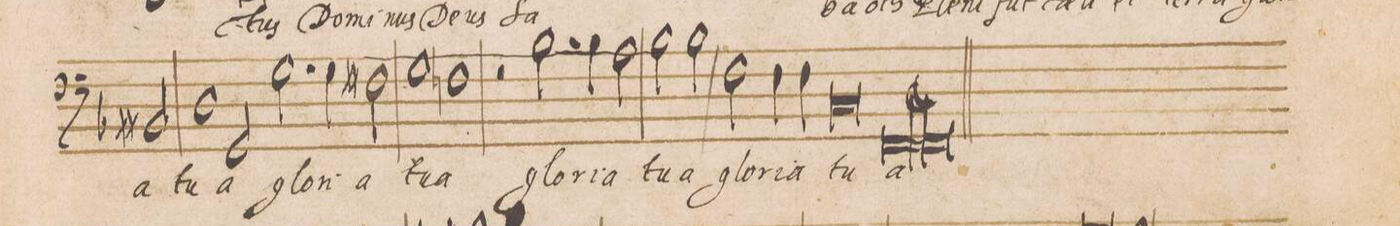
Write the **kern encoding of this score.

**kern	**text
*I"BASVS	*
*clefF4	*
*k[b-]	*
*met(c|)	*
*M2/1	*
2BBn/	-a
=25	=25
1D	tu-
2GG/	-a
2.G\	glo-
=26	=26
4G\	-ri-
2F#X\	-a
1G	tu-
=27	=27
1Fn	-a
2r	.
2.B-\	glo-
=28	=28
4B-\	-ri-
2A\	-a
2B-\	tu-
2B-\	-a
=29	=29
2F\	glo-
4F\	-ri-
4F\	-a
0C	tu-
=30	=30
1FF	-a
=31||	=31||
*M3/2	*
*met(3/1)	*
*-	*-
